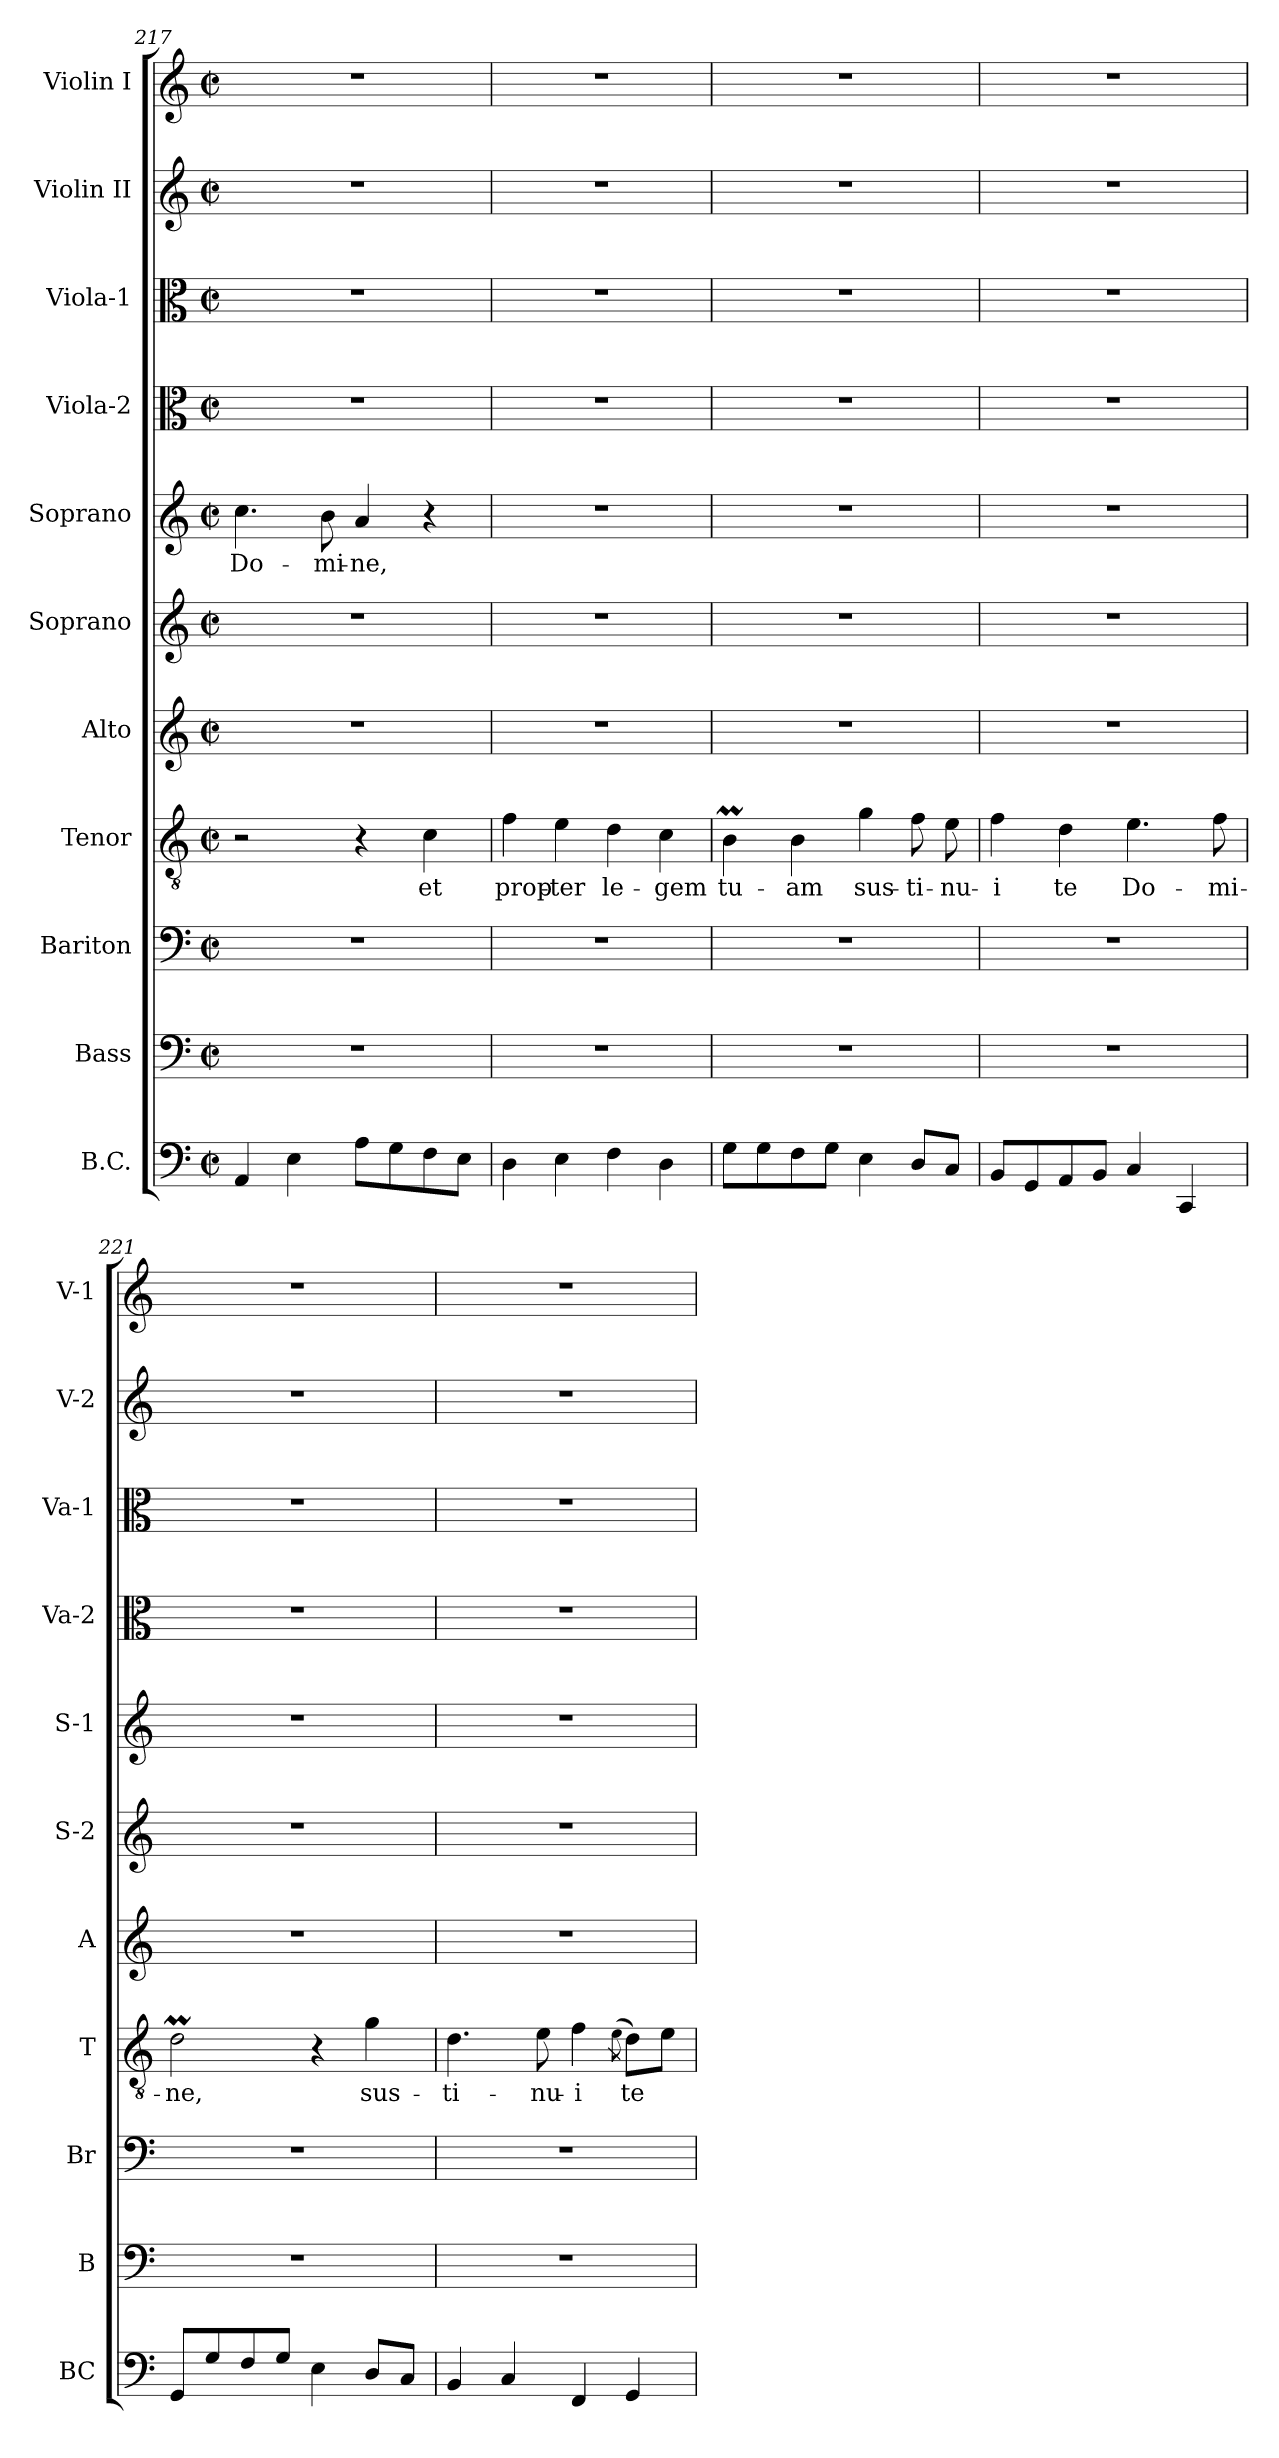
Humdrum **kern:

**kern	**kern	**kern	**kern	**text	**kern	**kern	**kern	**text	**kern	**kern	**kern	**kern
*part11	*part10	*part9	*part8	*part8	*part7	*part6	*part5	*part5	*part4	*part3	*part2	*part1
*staff11	*staff10	*staff9	*staff8	*staff8	*staff7	*staff6	*staff5	*staff5	*staff4	*staff3	*staff2	*staff1
*I"B.C.	*I"Bass	*I"Bariton	*I"Tenor	*	*I"Alto	*I"Soprano	*I"Soprano	*	*I"Viola-2	*I"Viola-1	*I"Violin II	*I"Violin I
*I'BC	*I'B	*I'Br	*I'T	*	*I'A	*I'S-2	*I'S-1	*	*I'Va-2	*I'Va-1	*I'V-2	*I'V-1
*clefF4	*clefF4	*clefF4	*clefGv2	*	*clefG2	*clefG2	*clefG2	*	*clefC3	*clefC3	*clefG2	*clefG2
*k[]	*k[]	*k[]	*k[]	*	*k[]	*k[]	*k[]	*	*k[]	*k[]	*k[]	*k[]
*C:	*C:	*C:	*C:	*	*C:	*C:	*C:	*	*C:	*C:	*C:	*C:
*M2/2	*M2/2	*M2/2	*M2/2	*	*M2/2	*M2/2	*M2/2	*	*M2/2	*M2/2	*M2/2	*M2/2
*met(c|)	*met(c|)	*met(c|)	*met(c|)	*	*met(c|)	*met(c|)	*met(c|)	*	*met(c|)	*met(c|)	*met(c|)	*met(c|)
=217	=217	=217	=217	=217	=217	=217	=217	=217	=217	=217	=217	=217
!	!	!	!	!	!	!	!	!LO:LY:b	!	!	!	!
4AA/	1r	1r	2r	.	1r	1r	4.cc\	Do-	1r	1r	1r	1r
4E\	.	.	.	.	.	.	.	.	.	.	.	.
!	!	!	!	!	!	!	!	!LO:LY:b	!	!	!	!
.	.	.	.	.	.	.	8b\	-mi-	.	.	.	.
!	!	!	!	!	!	!	!	!LO:LY:b	!	!	!	!
8A\L	.	.	4r	.	.	.	4a/	-ne,	.	.	.	.
8G\	.	.	.	.	.	.	.	.	.	.	.	.
!	!	!	!	!LO:LY:b	!	!	!	!	!	!	!	!
8F\	.	.	4c\	et	.	.	4r	.	.	.	.	.
8E\J	.	.	.	.	.	.	.	.	.	.	.	.
=218	=218	=218	=218	=218	=218	=218	=218	=218	=218	=218	=218	=218
!	!	!	!	!LO:LY:b	!	!	!	!	!	!	!	!
4D\	1r	1r	4f\	prop-	1r	1r	1r	.	1r	1r	1r	1r
!	!	!	!	!LO:LY:b	!	!	!	!	!	!	!	!
4E\	.	.	4e\	-ter	.	.	.	.	.	.	.	.
!	!	!	!	!LO:LY:b	!	!	!	!	!	!	!	!
4F\	.	.	4d\	le-	.	.	.	.	.	.	.	.
!	!	!	!	!LO:LY:b	!	!	!	!	!	!	!	!
4D\	.	.	4c\	-gem	.	.	.	.	.	.	.	.
!!LO:LB:g=z
=219	=219	=219	=219	=219	=219	=219	=219	=219	=219	=219	=219	=219
!	!	!	!	!LO:LY:b	!	!	!	!	!	!	!	!
8G\L	1r	1r	4Bm\	tu-	1r	1r	1r	.	1r	1r	1r	1r
8G\	.	.	.	.	.	.	.	.	.	.	.	.
!	!	!	!	!LO:LY:b	!	!	!	!	!	!	!	!
8F\	.	.	4B\	-am	.	.	.	.	.	.	.	.
8G\J	.	.	.	.	.	.	.	.	.	.	.	.
!	!	!	!	!LO:LY:b	!	!	!	!	!	!	!	!
4E\	.	.	4g\	sus-	.	.	.	.	.	.	.	.
!	!	!	!	!LO:LY:b	!	!	!	!	!	!	!	!
8D/L	.	.	8f\	-ti-	.	.	.	.	.	.	.	.
!	!	!	!	!LO:LY:b	!	!	!	!	!	!	!	!
8C/J	.	.	8e\	-nu-	.	.	.	.	.	.	.	.
=220	=220	=220	=220	=220	=220	=220	=220	=220	=220	=220	=220	=220
!	!	!	!	!LO:LY:b	!	!	!	!	!	!	!	!
8BB/L	1r	1r	4f\	-i	1r	1r	1r	.	1r	1r	1r	1r
8GG/	.	.	.	.	.	.	.	.	.	.	.	.
!	!	!	!	!LO:LY:b	!	!	!	!	!	!	!	!
8AA/	.	.	4d\	te	.	.	.	.	.	.	.	.
8BB/J	.	.	.	.	.	.	.	.	.	.	.	.
!	!	!	!	!LO:LY:b	!	!	!	!	!	!	!	!
4C/	.	.	4.e\	Do-	.	.	.	.	.	.	.	.
4CC/	.	.	.	.	.	.	.	.	.	.	.	.
!	!	!	!	!LO:LY:b	!	!	!	!	!	!	!	!
.	.	.	8f\	-mi-	.	.	.	.	.	.	.	.
=221	=221	=221	=221	=221	=221	=221	=221	=221	=221	=221	=221	=221
!	!	!	!	!LO:LY:b	!	!	!	!	!	!	!	!
8GG/L	1r	1r	2dM\	-ne,	1r	1r	1r	.	1r	1r	1r	1r
8G/	.	.	.	.	.	.	.	.	.	.	.	.
8F/	.	.	.	.	.	.	.	.	.	.	.	.
8G/J	.	.	.	.	.	.	.	.	.	.	.	.
4E\	.	.	4r	.	.	.	.	.	.	.	.	.
!	!	!	!	!LO:LY:b	!	!	!	!	!	!	!	!
8D/L	.	.	4g\	sus-	.	.	.	.	.	.	.	.
8C/J	.	.	.	.	.	.	.	.	.	.	.	.
=222	=222	=222	=222	=222	=222	=222	=222	=222	=222	=222	=222	=222
!	!	!	!	!LO:LY:b	!	!	!	!	!	!	!	!
4BB/	1r	1r	4.d\	-ti-	1r	1r	1r	.	1r	1r	1r	1r
4C/	.	.	.	.	.	.	.	.	.	.	.	.
!	!	!	!	!LO:LY:b	!	!	!	!	!	!	!	!
.	.	.	8e\	-nu-	.	.	.	.	.	.	.	.
!	!	!	!	!LO:LY:b	!	!	!	!	!	!	!	!
4FF/	.	.	4f\	-i	.	.	.	.	.	.	.	.
.	.	.	(<8qe\	.	.	.	.	.	.	.	.	.
!	!	!	!	!LO:LY:b	!	!	!	!	!	!	!	!
4GG/	.	.	8d\L)	te	.	.	.	.	.	.	.	.
.	.	.	8e\J	.	.	.	.	.	.	.	.	.
=	=	=	=	=	=	=	=	=	=	=	=	=
*-	*-	*-	*-	*-	*-	*-	*-	*-	*-	*-	*-	*-
